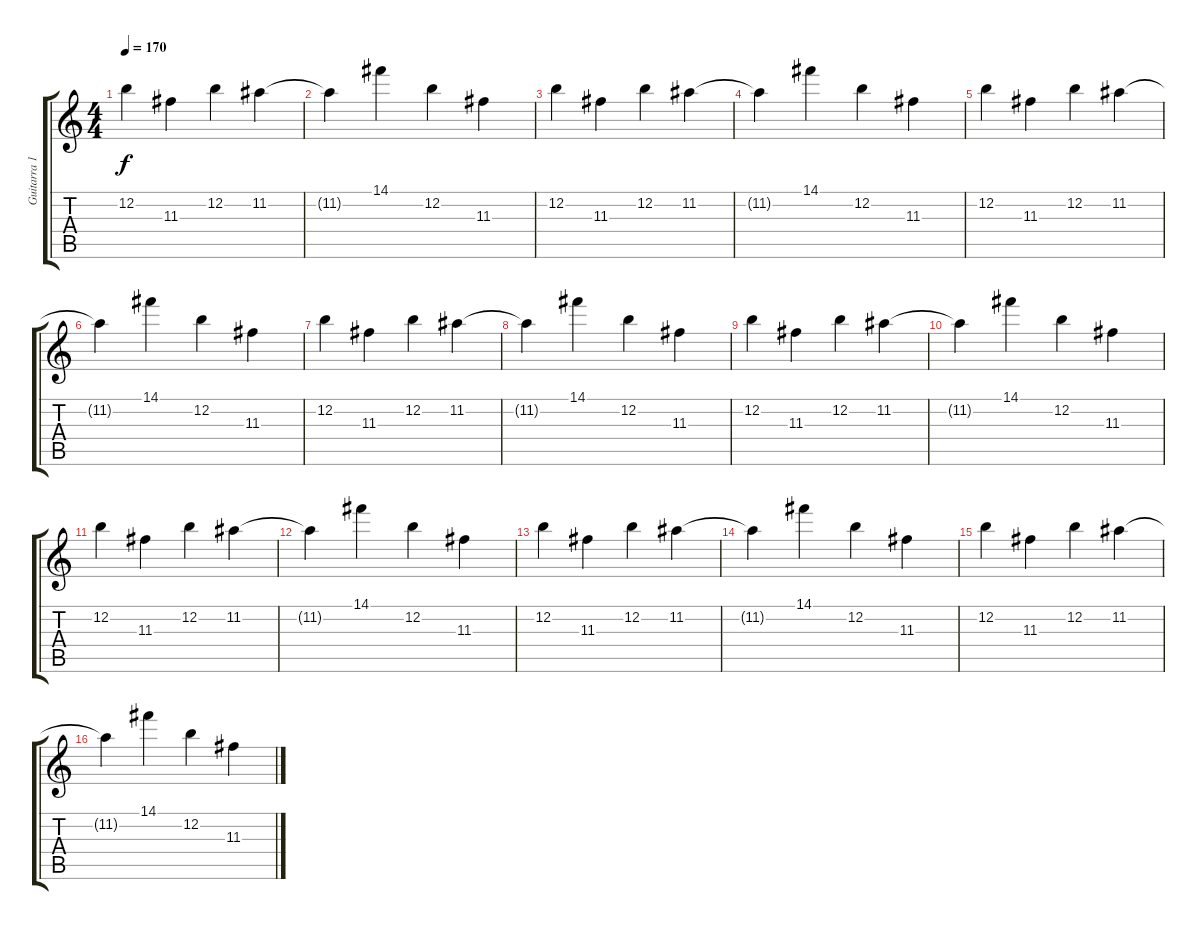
\track ("Guitarra 1" "Guitarra 1") {instrument electricguitarmuted}
\staff {score tabs}
\tuning (E4 B3 G3 D3 A2 E2) {hide}
\ts (4 4)
\tempo 170
\clef g2
\ks c
12.2.4{dy f} 11.3.4 12.2.4 11.2.4 |
11.2{t}.4 14.1.4 12.2.4 11.3.4 |
12.2.4 11.3.4 12.2.4 11.2.4 |
11.2{t}.4 14.1.4 12.2.4 11.3.4 |
12.2.4 11.3.4 12.2.4 11.2.4 |
11.2{t}.4 14.1.4 12.2.4 11.3.4 |
12.2.4 11.3.4 12.2.4 11.2.4 |
11.2{t}.4 14.1.4 12.2.4 11.3.4 |
12.2.4 11.3.4 12.2.4 11.2.4 |
11.2{t}.4 14.1.4 12.2.4 11.3.4 |
12.2.4 11.3.4 12.2.4 11.2.4 |
11.2{t}.4 14.1.4 12.2.4 11.3.4 |
12.2.4 11.3.4 12.2.4 11.2.4 |
11.2{t}.4 14.1.4 12.2.4 11.3.4 |
12.2.4 11.3.4 12.2.4 11.2.4 |
11.2{t}.4 14.1.4 12.2.4 11.3.4
